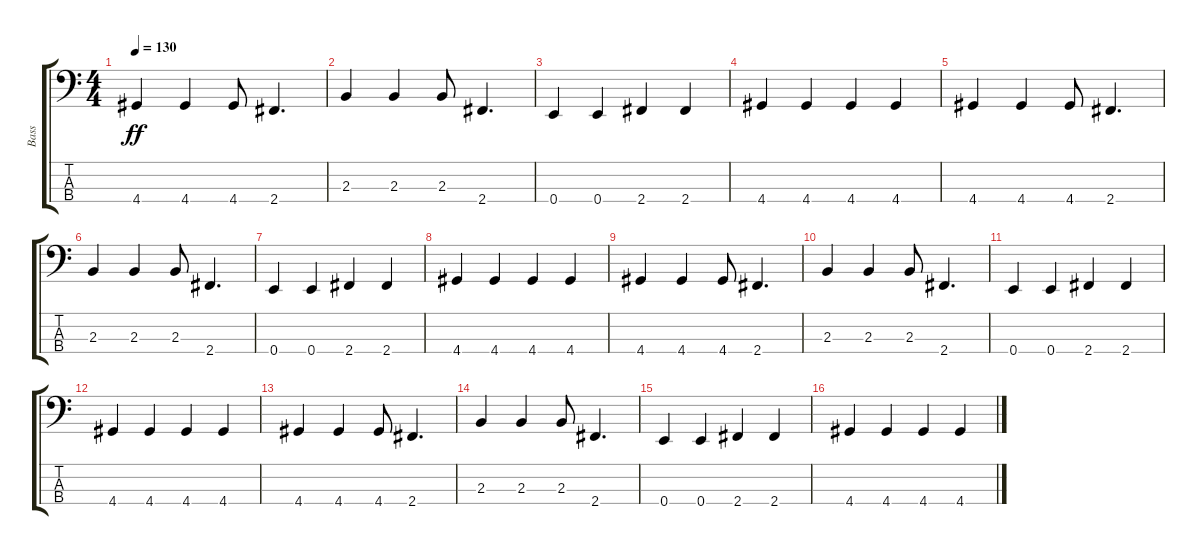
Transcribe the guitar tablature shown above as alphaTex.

\track ("Bass" "Bass") {instrument electricbassfinger}
\staff {score tabs}
\tuning (G2 D2 A1 E1) {hide}
\ts (4 4)
\tempo 130
\clef f4
\ks c
4.4.4{dy ff} 4.4.4 4.4.8 2.4.4{d} |
2.3.4 2.3.4 2.3.8 2.4.4{d} |
0.4.4 0.4.4 2.4.4 2.4.4 |
4.4.4 4.4.4 4.4.4 4.4.4 |
4.4.4 4.4.4 4.4.8 2.4.4{d} |
2.3.4 2.3.4 2.3.8 2.4.4{d} |
0.4.4 0.4.4 2.4.4 2.4.4 |
4.4.4 4.4.4 4.4.4 4.4.4 |
4.4.4 4.4.4 4.4.8 2.4.4{d} |
2.3.4 2.3.4 2.3.8 2.4.4{d} |
0.4.4 0.4.4 2.4.4 2.4.4 |
4.4.4 4.4.4 4.4.4 4.4.4 |
4.4.4 4.4.4 4.4.8 2.4.4{d} |
2.3.4 2.3.4 2.3.8 2.4.4{d} |
0.4.4 0.4.4 2.4.4 2.4.4 |
4.4.4 4.4.4 4.4.4 4.4.4
